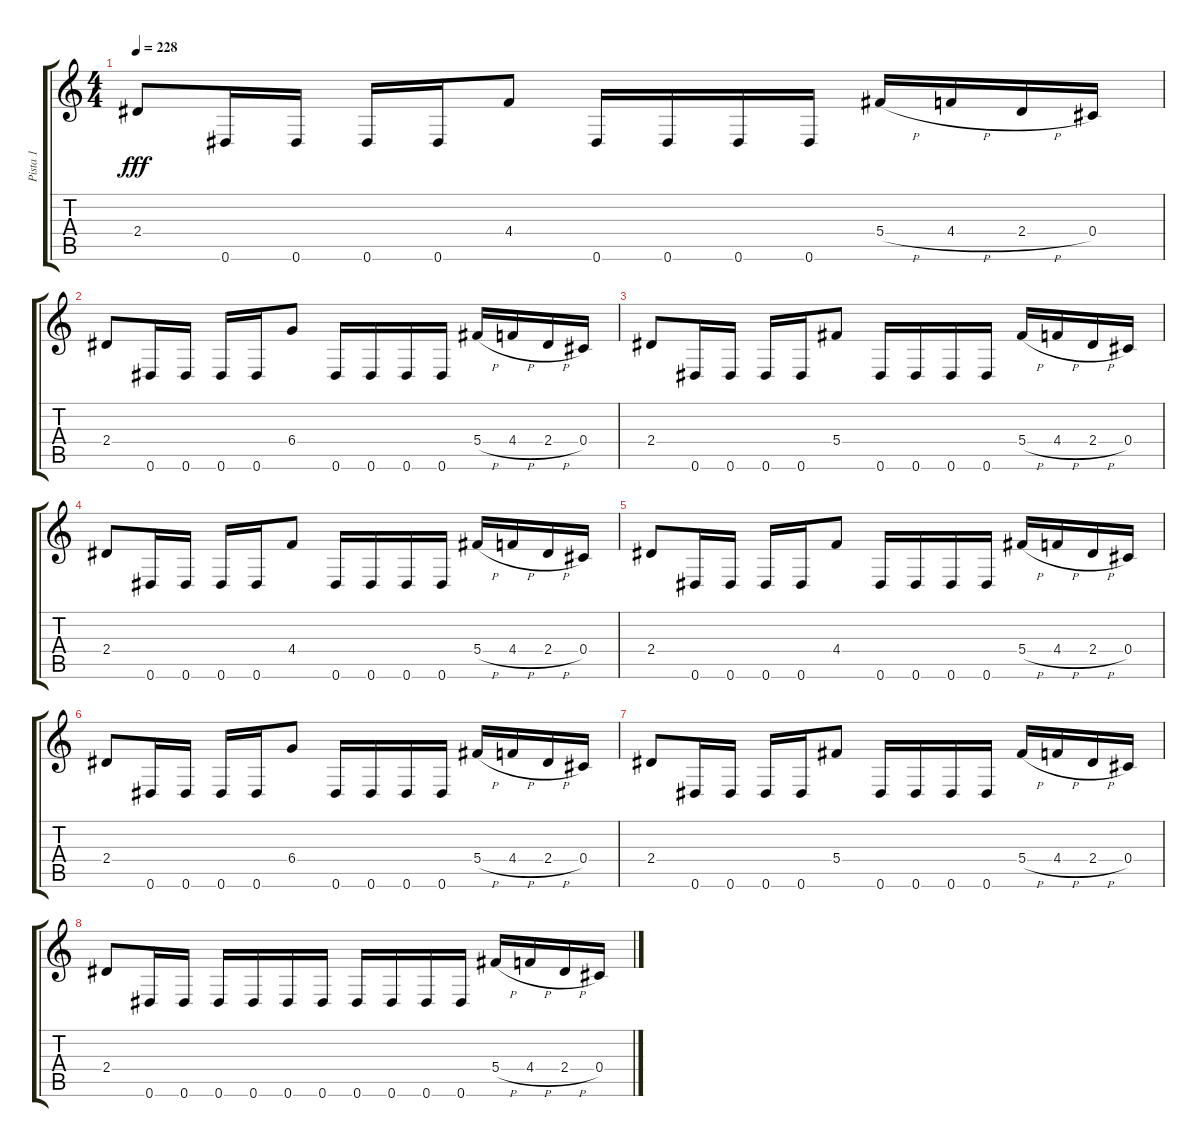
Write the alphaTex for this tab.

\track ("Pista 1" "Pista 1") {instrument distortionguitar}
\staff {score tabs}
\tuning (Eb4 Bb3 Gb3 Db3 Ab2 Eb2) {hide}
\ts (4 4)
\tempo 228
\clef g2
\ks c
2.4.8{dy fff} 0.6.16 0.6.16 0.6.16 0.6.16 4.4.8 0.6.16 0.6.16 0.6.16 0.6.16 5.4{h}.16 4.4{h}.16 2.4{h}.16 0.4.16 |
2.4.8 0.6.16 0.6.16 0.6.16 0.6.16 6.4.8 0.6.16 0.6.16 0.6.16 0.6.16 5.4{h}.16 4.4{h}.16 2.4{h}.16 0.4.16 |
2.4.8 0.6.16 0.6.16 0.6.16 0.6.16 5.4.8 0.6.16 0.6.16 0.6.16 0.6.16 5.4{h}.16 4.4{h}.16 2.4{h}.16 0.4.16 |
2.4.8 0.6.16 0.6.16 0.6.16 0.6.16 4.4.8 0.6.16 0.6.16 0.6.16 0.6.16 5.4{h}.16 4.4{h}.16 2.4{h}.16 0.4.16 |
2.4.8 0.6.16 0.6.16 0.6.16 0.6.16 4.4.8 0.6.16 0.6.16 0.6.16 0.6.16 5.4{h}.16 4.4{h}.16 2.4{h}.16 0.4.16 |
2.4.8 0.6.16 0.6.16 0.6.16 0.6.16 6.4.8 0.6.16 0.6.16 0.6.16 0.6.16 5.4{h}.16 4.4{h}.16 2.4{h}.16 0.4.16 |
2.4.8 0.6.16 0.6.16 0.6.16 0.6.16 5.4.8 0.6.16 0.6.16 0.6.16 0.6.16 5.4{h}.16 4.4{h}.16 2.4{h}.16 0.4.16 |
2.4.8 0.6.16 0.6.16 0.6.16 0.6.16 0.6.16 0.6.16 0.6.16 0.6.16 0.6.16 0.6.16 5.4{h}.16 4.4{h}.16 2.4{h}.16 0.4.16
